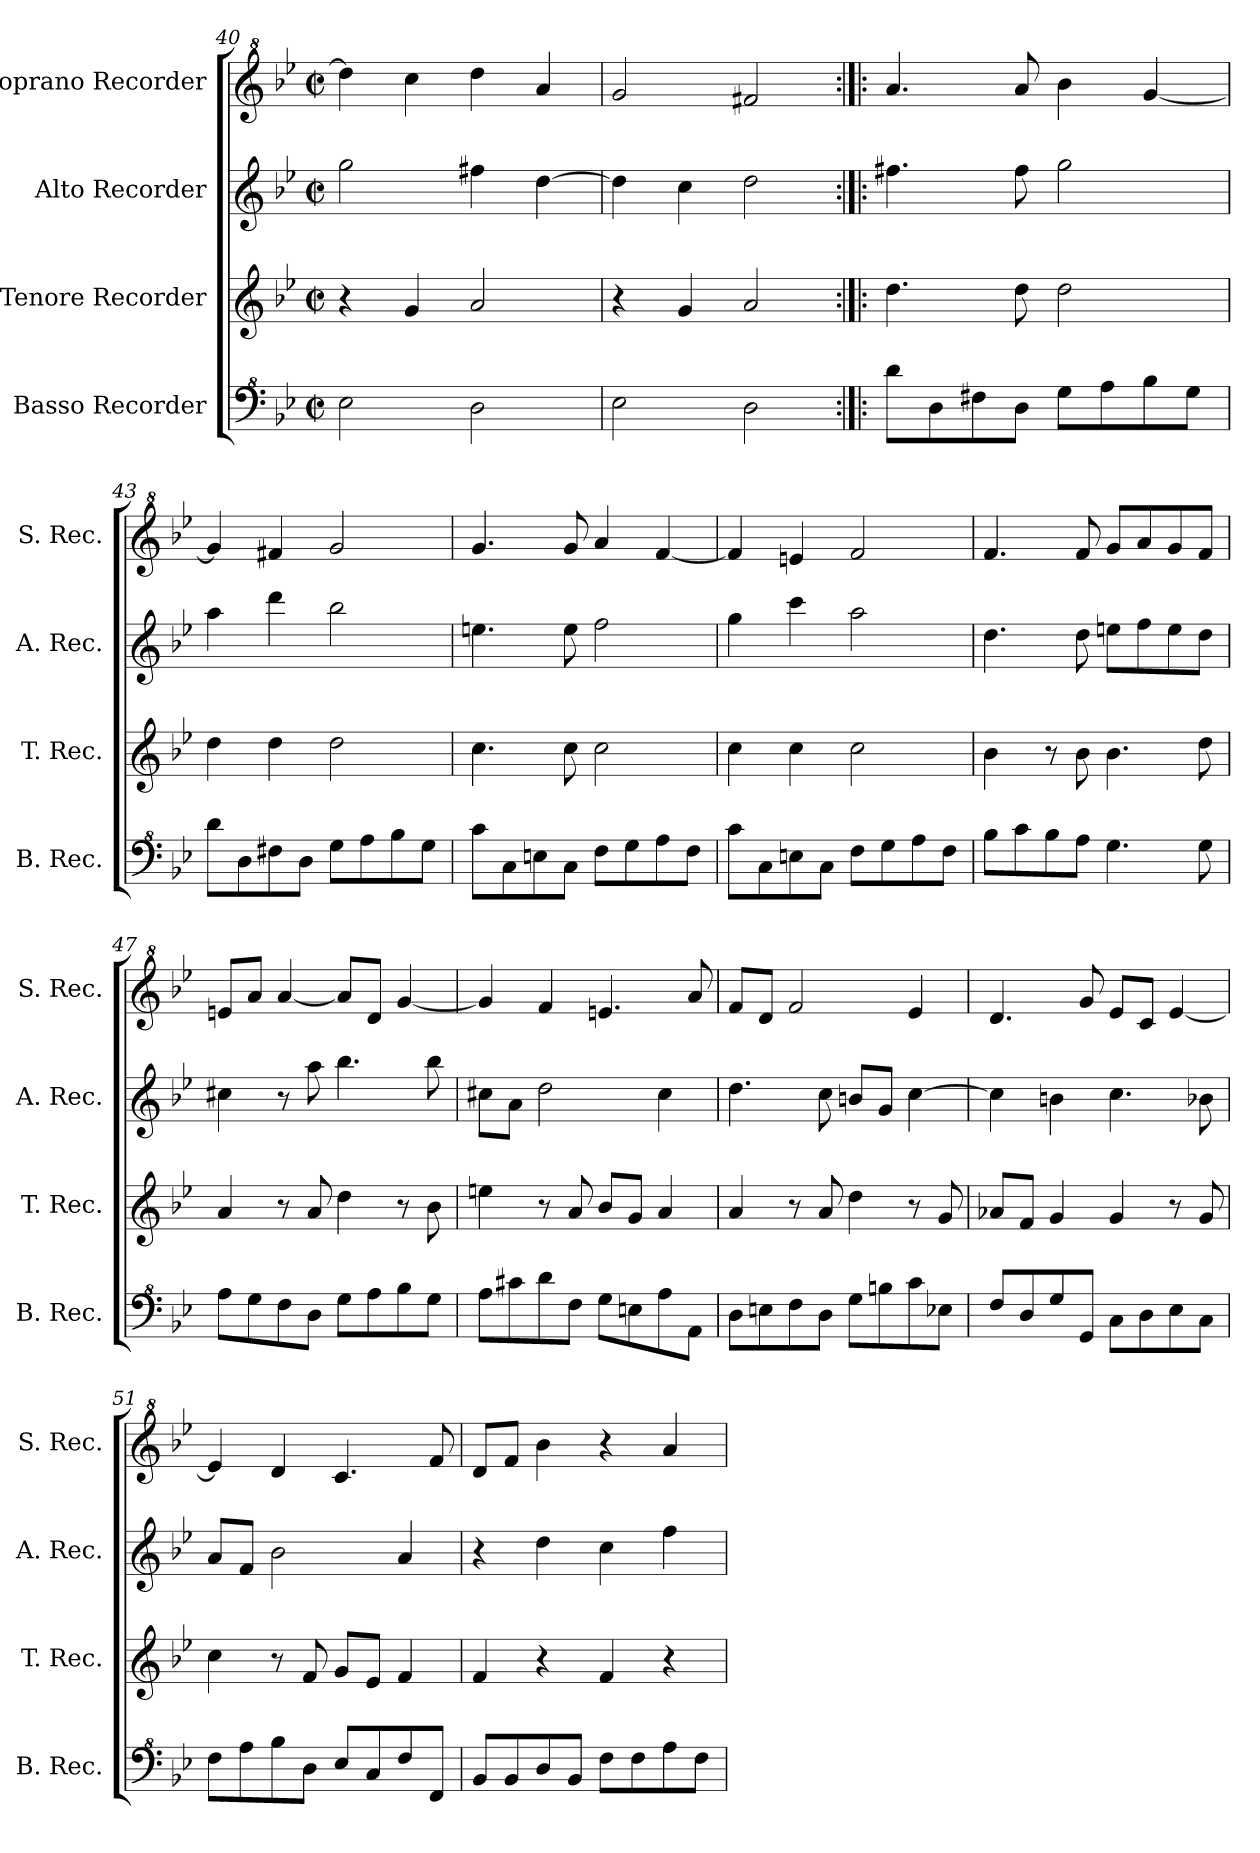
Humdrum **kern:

**kern	**kern	**kern	**kern
*part4	*part3	*part2	*part1
*staff4	*staff3	*staff2	*staff1
*I"Basso Recorder	*I"Tenore Recorder	*I"Alto Recorder	*I"Soprano Recorder
*I'B. Rec.	*I'T. Rec.	*I'A. Rec.	*I'S. Rec.
*clefF^4	*clefG2	*clefG2	*clefG^2
*k[b-e-]	*k[b-e-]	*k[b-e-]	*k[b-e-]
*M2/2	*M2/2	*M2/2	*M2/2
*met(c|)	*met(c|)	*met(c|)	*met(c|)
=40	=40	=40	=40
2e-\	4r	2gg\	4ddd\]
.	4g/	.	4ccc\
2d\	2a/	4ff#X\	4ddd\
.	.	[4dd\	4aa/
=41	=41	=41	=41
2e-\	4r	4dd\]	2gg/
.	4g/	4cc\	.
2d\	2a/	2dd\	2ff#X/
=42:|!|:	=42:|!|:	=42:|!|:	=42:|!|:
8dd\L	4.dd\	4.ff#X\	4.aa/
8d\	.	.	.
8f#X\	.	.	.
8d\J	8dd\	8ff#\	8aa/
8g\L	2dd\	2gg\	4bb-\
8a\	.	.	.
8b-\	.	.	[4gg/
8g\J	.	.	.
=43	=43	=43	=43
8dd\L	4dd\	4aa\	4gg/]
8d\	.	.	.
8f#X\	4dd\	4ddd\	4ff#X/
8d\J	.	.	.
8g\L	2dd\	2bb-\	2gg/
8a\	.	.	.
8b-\	.	.	.
8g\J	.	.	.
=44	=44	=44	=44
8cc\L	4.cc\	4.een\	4.gg/
8c\	.	.	.
8en\	.	.	.
8c\J	8cc\	8ee\	8gg/
8f\L	2cc\	2ff\	4aa/
8g\	.	.	.
8a\	.	.	[4ff/
8f\J	.	.	.
=45	=45	=45	=45
8cc\L	4cc\	4gg\	4ff/]
8c\	.	.	.
8en\	4cc\	4ccc\	4een/
8c\J	.	.	.
8f\L	2cc\	2aa\	2ff/
8g\	.	.	.
8a\	.	.	.
8f\J	.	.	.
=46	=46	=46	=46
8b-\L	4b-\	4.dd\	4.ff/
8cc\	.	.	.
8b-\	8r	.	.
8a\J	8b-\	8dd\	8ff/
4.g\	4.b-\	8een\L	8gg/L
.	.	8ff\	8aa/
.	.	8ee\	8gg/
8g\	8dd\	8dd\J	8ff/J
=47	=47	=47	=47
8a\L	4a/	4cc#X\	8een/L
8g\	.	.	8aa/J
8f\	8r	8r	[4aa/
8d\J	8a/	8aa\	.
8g\L	4dd\	4.bb-\	8aa/L]
8a\	.	.	8dd/J
8b-\	8r	.	[4gg/
8g\J	8b-\	8bb-\	.
!!LO:LB:g=z
=48	=48	=48	=48
8a\L	4een\	8cc#X\L	4gg/]
8cc#X\	.	8a\J	.
8dd\	8r	2dd\	4ff/
8f\J	8a/	.	.
8g\L	8b-/L	.	4.een/
8en\	8g/J	.	.
8a\	4a/	4cc#\	.
8A\J	.	.	8aa/
=49	=49	=49	=49
8d\L	4a/	4.dd\	8ff/L
8en\	.	.	8dd/J
8f\	8r	.	2ff/
8d\J	8a/	8cc\	.
8g\L	4dd\	8bn/L	.
8bn\	.	8g/J	.
8cc\	8r	[4cc\	4ee-/
8e-X\J	8g/	.	.
=50	=50	=50	=50
8f/L	8a-X/L	4cc\]	4.dd/
8d/	8f/J	.	.
8g/	4g/	4bn\	.
8G/J	.	.	8gg/
8c\L	4g/	4.cc\	8ee-/L
8d\	.	.	8cc/J
8e-\	8r	.	[4ee-/
8c\J	8g/	8b-X\	.
=51	=51	=51	=51
8f\L	4cc\	8a/L	4ee-/]
8a\	.	8f/J	.
8b-\	8r	2b-\	4dd/
8d\J	8f/	.	.
8e-/L	8g/L	.	4.cc/
8c/	8e-/J	.	.
8f/	4f/	4a/	.
8F/J	.	.	8ff/
=52	=52	=52	=52
8B-/L	4f/	4r	8dd/L
8B-/	.	.	8ff/J
8d/	4r	4dd\	4bb-\
8B-/J	.	.	.
8f\L	4f/	4cc\	4r
8f\	.	.	.
8a\	4r	4ff\	4aa/
8f\J	.	.	.
=	=	=	=
*-	*-	*-	*-
